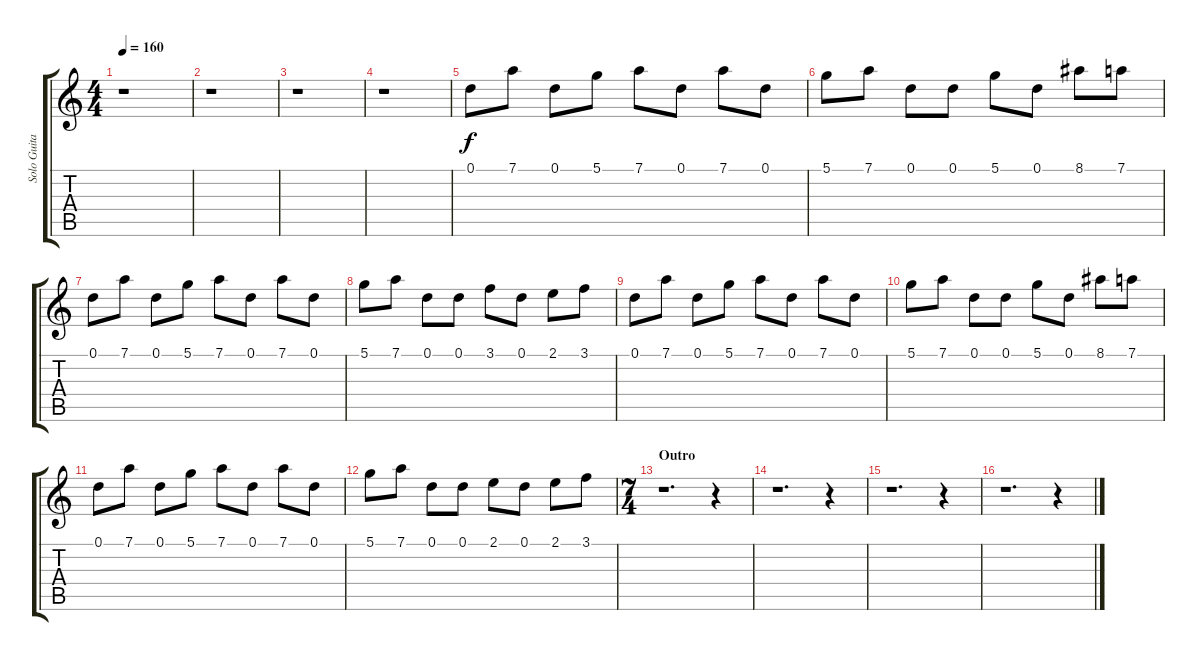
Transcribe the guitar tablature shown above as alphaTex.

\track ("Solo Guitar" "Solo Guita") {instrument overdrivenguitar}
\staff {score tabs}
\tuning (D4 A3 F3 C3 G2 D2) {hide}
\ts (4 4)
\tempo 160
\clef g2
\ks c
r.1{dy f} |
r.1 |
r.1 |
r.1 |
0.1.8 7.1.8 0.1.8 5.1.8 7.1.8 0.1.8 7.1.8 0.1.8 |
5.1.8 7.1.8 0.1.8 0.1.8 5.1.8 0.1.8 8.1.8 7.1.8 |
0.1.8 7.1.8 0.1.8 5.1.8 7.1.8 0.1.8 7.1.8 0.1.8 |
5.1.8 7.1.8 0.1.8 0.1.8 3.1.8 0.1.8 2.1.8 3.1.8 |
0.1.8 7.1.8 0.1.8 5.1.8 7.1.8 0.1.8 7.1.8 0.1.8 |
5.1.8 7.1.8 0.1.8 0.1.8 5.1.8 0.1.8 8.1.8 7.1.8 |
0.1.8 7.1.8 0.1.8 5.1.8 7.1.8 0.1.8 7.1.8 0.1.8 |
5.1.8 7.1.8 0.1.8 0.1.8 2.1.8 0.1.8 2.1.8 3.1.8 |
\ts (7 4)
\section ("" "Outro")
r.1{d} r.4 |
r.1{d} r.4 |
r.1{d} r.4 |
r.1{d} r.4
